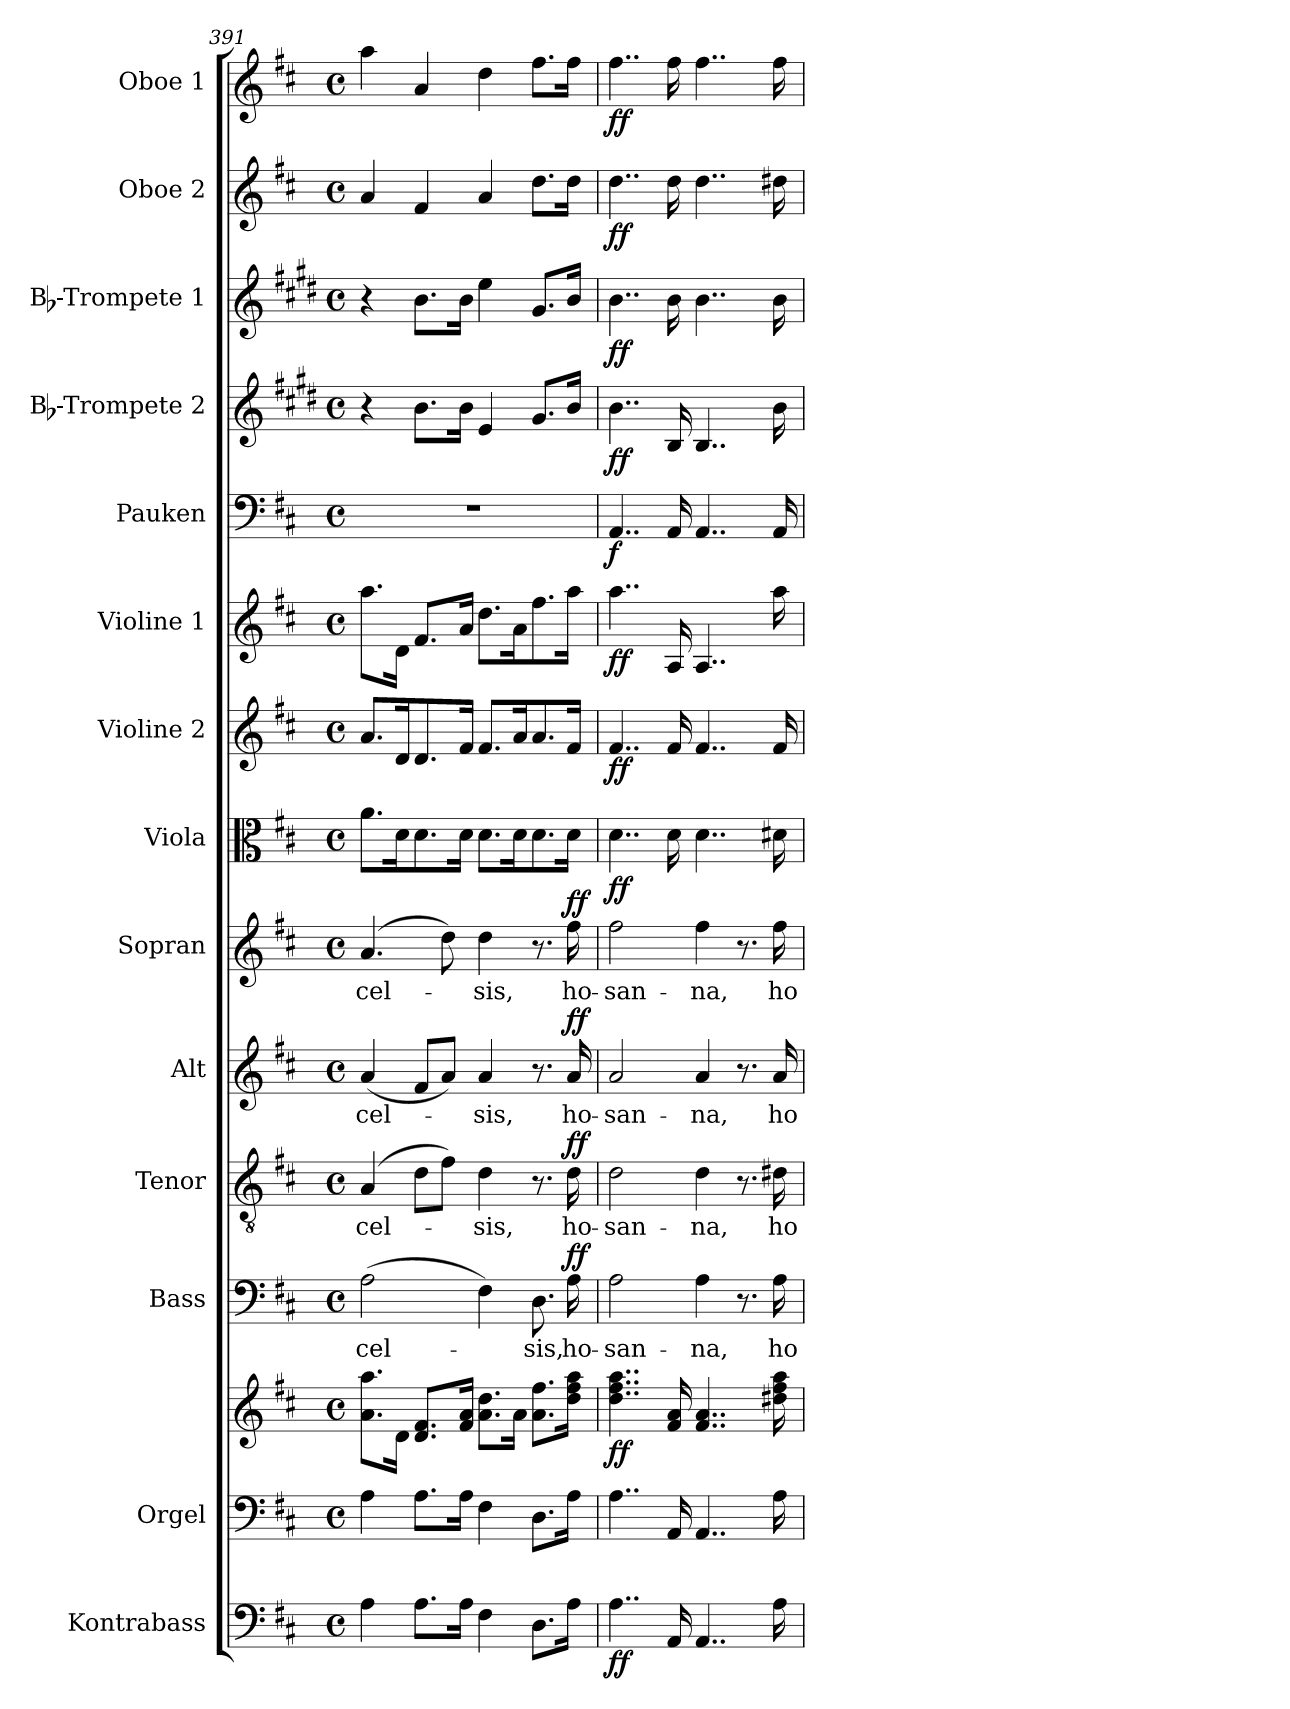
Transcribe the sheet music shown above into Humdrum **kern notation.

**kern	**dynam	**kern	**kern	**dynam	**kern	**text	**dynam	**kern	**text	**dynam	**kern	**text	**dynam	**kern	**text	**dynam	**kern	**dynam	**kern	**dynam	**kern	**dynam	**kern	**dynam	**kern	**dynam	**kern	**dynam	**kern	**dynam	**kern	**dynam
*part14	*part14	*part13	*part13	*part13	*part12	*part12	*part12	*part11	*part11	*part11	*part10	*part10	*part10	*part9	*part9	*part9	*part8	*part8	*part7	*part7	*part6	*part6	*part5	*part5	*part4	*part4	*part3	*part3	*part2	*part2	*part1	*part1
*staff15	*staff15	*staff14	*staff13	*staff13/14	*staff12	*staff12	*staff12	*staff11	*staff11	*staff11	*staff10	*staff10	*staff10	*staff9	*staff9	*staff9	*staff8	*staff8	*staff7	*staff7	*staff6	*staff6	*staff5	*staff5	*staff4	*staff4	*staff3	*staff3	*staff2	*staff2	*staff1	*staff1
*I"Kontrabass	*	*I"Orgel	*	*	*I"Bass	*	*	*I"Tenor	*	*	*I"Alt	*	*	*I"Sopran	*	*	*I"Viola	*	*I"Violine 2	*	*I"Violine 1	*	*I"Pauken	*	*I"Bb-Trompete 2	*	*I"Bb-Trompete 1	*	*I"Oboe 2	*	*I"Oboe 1	*
*I'Kb.	*	*I'Org.	*	*	*I'B.	*	*	*I'T.	*	*	*I'A.	*	*	*I'S.	*	*	*I'Vla.	*	*I'Vl. 2	*	*I'Vl. 1	*	*I'Pk.	*	*I'Bb Trp. 2	*	*I'Bb Trp. 1	*	*I'Ob. 2	*	*I'Ob. 1	*
*clefF4	*	*clefF4	*clefG2	*	*clefF4	*	*	*clefGv2	*	*	*clefG2	*	*	*clefG2	*	*	*clefC3	*	*clefG2	*	*clefG2	*	*clefF4	*	*clefG2	*	*clefG2	*	*clefG2	*	*clefG2	*
*ITrd7c12	*	*	*	*	*	*	*	*	*	*	*	*	*	*	*	*	*	*	*	*	*	*	*	*	*ITrd1c2	*	*ITrd1c2	*	*	*	*	*
*k[f#c#]	*	*k[f#c#]	*k[f#c#]	*	*k[f#c#]	*	*	*k[f#c#]	*	*	*k[f#c#]	*	*	*k[f#c#]	*	*	*k[f#c#]	*	*k[f#c#]	*	*k[f#c#]	*	*k[f#c#]	*	*k[f#c#]	*	*k[f#c#]	*	*k[f#c#]	*	*k[f#c#]	*
*D:	*	*D:	*D:	*	*D:	*	*	*D:	*	*	*D:	*	*	*D:	*	*	*D:	*	*D:	*	*D:	*	*D:	*	*D:	*	*D:	*	*D:	*	*D:	*
*M4/4	*	*M4/4	*M4/4	*	*M4/4	*	*	*M4/4	*	*	*M4/4	*	*	*M4/4	*	*	*M4/4	*	*M4/4	*	*M4/4	*	*M4/4	*	*M4/4	*	*M4/4	*	*M4/4	*	*M4/4	*
*met(c)	*	*met(c)	*met(c)	*	*met(c)	*	*	*met(c)	*	*	*met(c)	*	*	*met(c)	*	*	*met(c)	*	*met(c)	*	*met(c)	*	*met(c)	*	*met(c)	*	*met(c)	*	*met(c)	*	*met(c)	*
=391	=391	=391	=391	=391	=391	=391	=391	=391	=391	=391	=391	=391	=391	=391	=391	=391	=391	=391	=391	=391	=391	=391	=391	=391	=391	=391	=391	=391	=391	=391	=391	=391
!	!	!	!	!	!	!LO:LY:b	!	!	!LO:LY:b	!	!	!LO:LY:b	!	!	!LO:LY:b	!	!	!	!	!	!	!	!	!	!	!	!	!	!	!	!	!
4AA\	.	4A\	8.a\ 8.aa\L	.	(>2A\	-cel-	.	(4A/	-cel-	.	(<4a/	-cel-	.	(4.a/	-cel-	.	8.a\L	.	8.a/L	.	8.aa\L	.	1r	.	4r	.	4r	.	4a/	.	4aa\	.
.	.	.	16d\Jk	.	.	.	.	.	.	.	.	.	.	.	.	.	16d\k	.	16d/k	.	16d\Jk	.	.	.	.	.	.	.	.	.	.	.
8.AA\L	.	8.A\L	8.d/ 8.f#/L	.	.	.	.	8d\L	.	.	8f#/L	.	.	.	.	.	8.d\	.	8.d/	.	8.f#/L	.	.	.	8.a\L	.	8.a\L	.	4f#/	.	4a/	.
.	.	.	.	.	.	.	.	8f#\J)	.	.	8a/J)	.	.	8dd\)	.	.	.	.	.	.	.	.	.	.	.	.	.	.	.	.	.	.
16AA\Jk	.	16A\Jk	16f#/ 16a/Jk	.	.	.	.	.	.	.	.	.	.	.	.	.	16d\Jk	.	16f#/Jk	.	16a/Jk	.	.	.	16a\Jk	.	16a\Jk	.	.	.	.	.
!	!	!	!	!	!	!	!	!	!LO:LY:b	!	!	!LO:LY:b	!	!	!LO:LY:b	!	!	!	!	!	!	!	!	!	!	!	!	!	!	!	!	!
4FF#\	.	4F#\	8.a\ 8.dd\L	.	4F#\)	.	.	4d\	-sis,	.	4a/	-sis,	.	4dd\	-sis,	.	8.d\L	.	8.f#/L	.	8.dd\L	.	.	.	4d/	.	4dd\	.	4a/	.	4dd\	.
.	.	.	16a\Jk	.	.	.	.	.	.	.	.	.	.	.	.	.	16d\k	.	16a/k	.	16a\k	.	.	.	.	.	.	.	.	.	.	.
!	!	!	!	!	!	!LO:LY:b	!	!	!	!	!	!	!	!	!	!	!	!	!	!	!	!	!	!	!	!	!	!	!	!	!	!
8.DD\L	.	8.D\L	8.a\ 8.ff#\L	.	8.D\	-sis,	.	8.r	.	.	8.r	.	.	8.r	.	.	8.d\	.	8.a/	.	8.ff#\	.	.	.	8.f#/L	.	8.f#/L	.	8.dd\L	.	8.ff#\L	.
!	!	!	!	!	!	!LO:LY:b	!LO:DY:a	!	!LO:LY:b	!LO:DY:a	!	!LO:LY:b	!LO:DY:a	!	!LO:LY:b	!LO:DY:a	!	!	!	!	!	!	!	!	!	!	!	!	!	!	!	!
16AA\Jk	.	16A\Jk	16dd\ 16ff#\ 16aa\Jk	.	16A\	ho-	ff	16d\	ho-	ff	16a/	ho-	ff	16ff#\	ho-	ff	16d\Jk	.	16f#/Jk	.	16aa\Jk	.	.	.	16a/Jk	.	16a/Jk	.	16dd\Jk	.	16ff#\Jk	.
=392	=392	=392	=392	=392	=392	=392	=392	=392	=392	=392	=392	=392	=392	=392	=392	=392	=392	=392	=392	=392	=392	=392	=392	=392	=392	=392	=392	=392	=392	=392	=392	=392
!	!LO:DY:b	!	!	!LO:DY:b	!	!LO:LY:b	!	!	!LO:LY:b	!	!	!LO:LY:b	!	!	!LO:LY:b	!	!	!LO:DY:b	!	!LO:DY:b	!	!LO:DY:b	!	!LO:DY:b	!	!LO:DY:b	!	!LO:DY:b	!	!LO:DY:b	!	!LO:DY:b
4..AA\	ff	4..A\	4..dd\ 4..ff#\ 4..aa\	ff	2A\	-san-	.	2d\	-san-	.	2a/	-san-	.	2ff#\	-san-	.	4..d\	ff	4..f#/	ff	4..aa\	ff	4..AA/	f	4..a\	ff	4..a\	ff	4..dd\	ff	4..ff#\	ff
16AAA/	.	16AA/	16f#/ 16a/	.	.	.	.	.	.	.	.	.	.	.	.	.	16d\	.	16f#/	.	16A/	.	16AA/	.	16A/	.	16a\	.	16dd\	.	16ff#\	.
!	!	!	!	!	!	!LO:LY:b	!	!	!LO:LY:b	!	!	!LO:LY:b	!	!	!LO:LY:b	!	!	!	!	!	!	!	!	!	!	!	!	!	!	!	!	!
4..AAA/	.	4..AA/	4..f#/ 4..a/	.	4A\	-na,	.	4d\	-na,	.	4a/	-na,	.	4ff#\	-na,	.	4..d\	.	4..f#/	.	4..A/	.	4..AA/	.	4..A/	.	4..a\	.	4..dd\	.	4..ff#\	.
.	.	.	.	.	8.r	.	.	8.r	.	.	8.r	.	.	8.r	.	.	.	.	.	.	.	.	.	.	.	.	.	.	.	.	.	.
!	!	!	!	!	!	!LO:LY:b	!	!	!LO:LY:b	!	!	!LO:LY:b	!	!	!LO:LY:b	!	!	!	!	!	!	!	!	!	!	!	!	!	!	!	!	!
16AA\	.	16A\	16dd#X\ 16ff#\ 16aa\	.	16A\	ho-	.	16d#X\	ho-	.	16a/	ho-	.	16ff#\	ho-	.	16d#X\	.	16f#/	.	16aa\	.	16AA/	.	16a\	.	16a\	.	16dd#X\	.	16ff#\	.
=	=	=	=	=	=	=	=	=	=	=	=	=	=	=	=	=	=	=	=	=	=	=	=	=	=	=	=	=	=	=	=	=
*-	*-	*-	*-	*-	*-	*-	*-	*-	*-	*-	*-	*-	*-	*-	*-	*-	*-	*-	*-	*-	*-	*-	*-	*-	*-	*-	*-	*-	*-	*-	*-	*-
